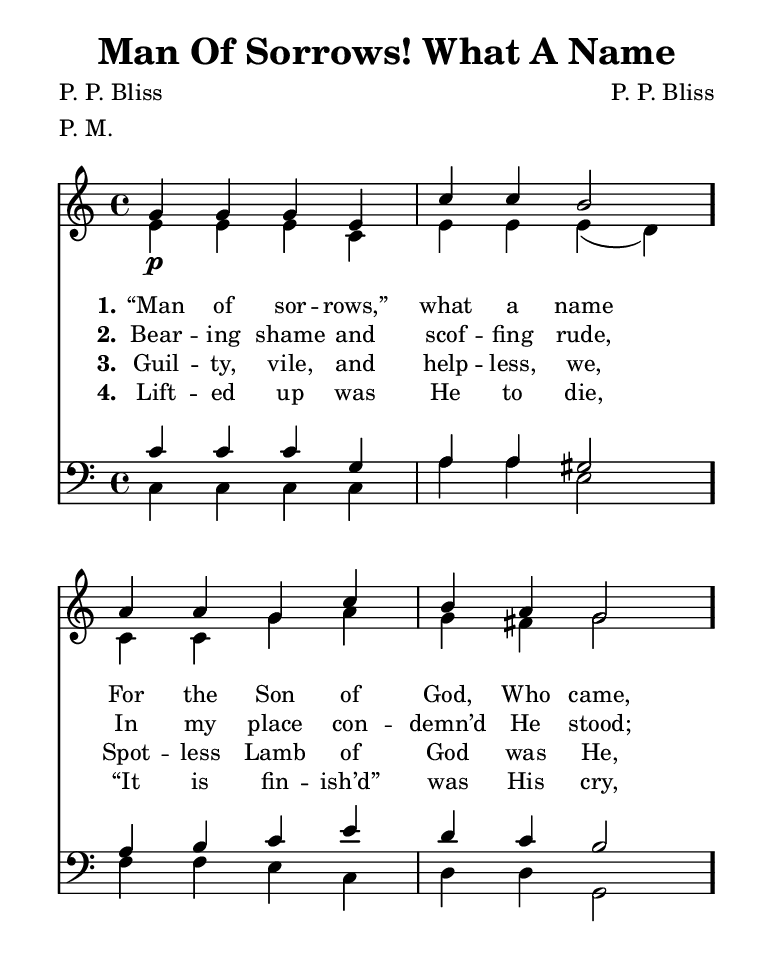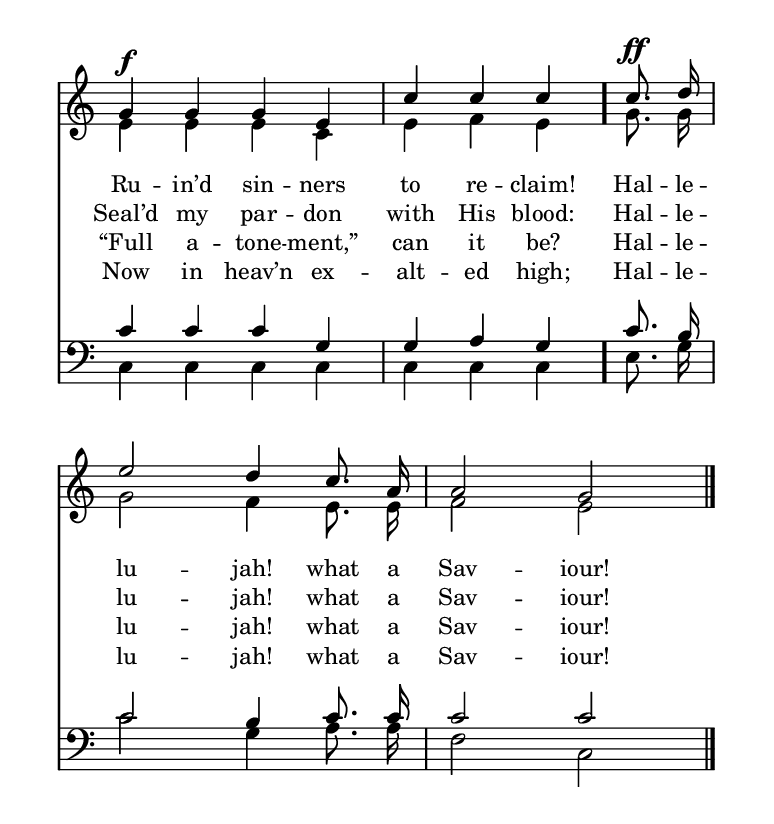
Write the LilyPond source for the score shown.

\include "common/global.ily"
\paper {
  \include "common/paper.ily"
  ragged-bottom = ##t
  ragged-last-bottom = ##t
  systems-per-page = 2
  %page-count = ##f
}

\header{
  hymnnumber = "103"
  title = "Man Of Sorrows! What A Name"
  tunename = ""
  meter = "P. M."
  poet = "P. P. Bliss"
  composer = "P. P. Bliss"
  %copyright = ""
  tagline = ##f
}

% for fermata in MIDI
ta = { \tempo 4=80 }
tb = { \tempo 4=40 }

patternAA = { c4 c4 c4 c4 | c4 c4 c2 }
patternAB = { c4 c4 c4 c4 | c4 c4 c4( c4) }

patternBA = { c4 c4 c4 c4 | c4 c4 c4 }

patternCA = { c8. c16 | c2 c4 c8. c16 | c2 c2 }

global = {
  \include "common/overrides.ily"
  \override Staff.TimeSignature.style = #'()
  \time 4/4
  \override Score.MetronomeMark.transparent = ##t % hide all fermata changes too
  \ta
  \key c \major
  \autoBeamOff
}

notesSoprano = {
\global
\relative c'' {

  \changePitch \patternAA { g\p g g e | c' c b }
  \changePitch \patternAA { a a g c | b a g }
  \dynamicUp
  \changePitch \patternBA { g\f g g e | c' c c }
  \changePitch \patternCA { c\ff d | e d c a | a g }

  \bar "|."

}
}

notesAlto = {
\global
\relative e' {

  \changePitch \patternAB { e e e c | e e e d }
  \changePitch \patternAA { c c g' a | g fis g }
  \changePitch \patternBA { e e e c | e f e }
  \changePitch \patternCA { g g | g f e e | f e }

}
}

notesTenor = {
\global
\relative a {

  \changePitch \patternAA { c c c g | a a gis }
  \changePitch \patternAA { a b c e | d c b }
  \changePitch \patternBA { c c c g | g a g }
  \changePitch \patternCA { c b | c b c c | c c }

}
}

notesBass = {
\global
\relative f {

  \changePitch \patternAA { c c c c | a' a e }
  \changePitch \patternAA { f f e c | d d g, }
  \changePitch \patternBA { c c c c | c c c }
  \changePitch \patternCA { e g | c g a a | f c }

}
}

wordsA = \lyricmode {
\set stanza = "1."

“Man of sor -- rows,” what a name \bar "."
For the Son of God, Who came, \bar "."
Ru -- in’d sin -- ners to re -- claim! \bar "."
Hal -- le -- lu -- jah! what a Sav -- iour! \bar "."

}

wordsB = \lyricmode {
\set stanza = "2."

Bear -- ing shame and scof -- fing rude,
In my place con -- demn’d He stood;
Seal’d my par -- don with His blood:
Hal -- le -- lu -- jah! what a Sav -- iour!

}

wordsC = \lyricmode {
\set stanza = "3."

Guil -- ty, vile, and help -- less, we,
Spot -- less Lamb of God was He,
“Full a -- tone -- ment,” can it be?
Hal -- le -- lu -- jah! what a Sav -- iour!

}

wordsD = \lyricmode {
\set stanza = "4."

Lift -- ed up was He to die,
“It is fin -- ish’d” was His cry,
Now in heav’n ex -- alt -- ed high;
Hal -- le -- lu -- jah! what a Sav -- iour!

}

\score {
  \context ChoirStaff <<
    \context Staff = upper <<
      \set ChoirStaff.systemStartDelimiter = #'SystemStartBar
      \context Voice  = sopranos { \voiceOne << \notesSoprano >> }
      \context Voice  = altos { \voiceTwo << \notesAlto >> }
      \context Lyrics = one   \lyricsto sopranos \wordsA
      \context Lyrics = two   \lyricsto sopranos \wordsB
      \context Lyrics = three \lyricsto sopranos \wordsC
      \context Lyrics = four  \lyricsto sopranos \wordsD
    >>
    \context Staff = men <<
      \clef bass
      \context Voice  = tenors { \voiceOne << \notesTenor >> }
      \context Voice  = basses { \voiceTwo << \notesBass >> }
    >>
  >>
  \layout {
    \include "common/layout.ily"
  }
  \midi{
    \include "common/midi.ily"
  }
}

\version "2.18.0"  % necessary for upgrading to future LilyPond versions.

% vi:set et ts=2 sw=2 ai nocindent syntax=lilypond
